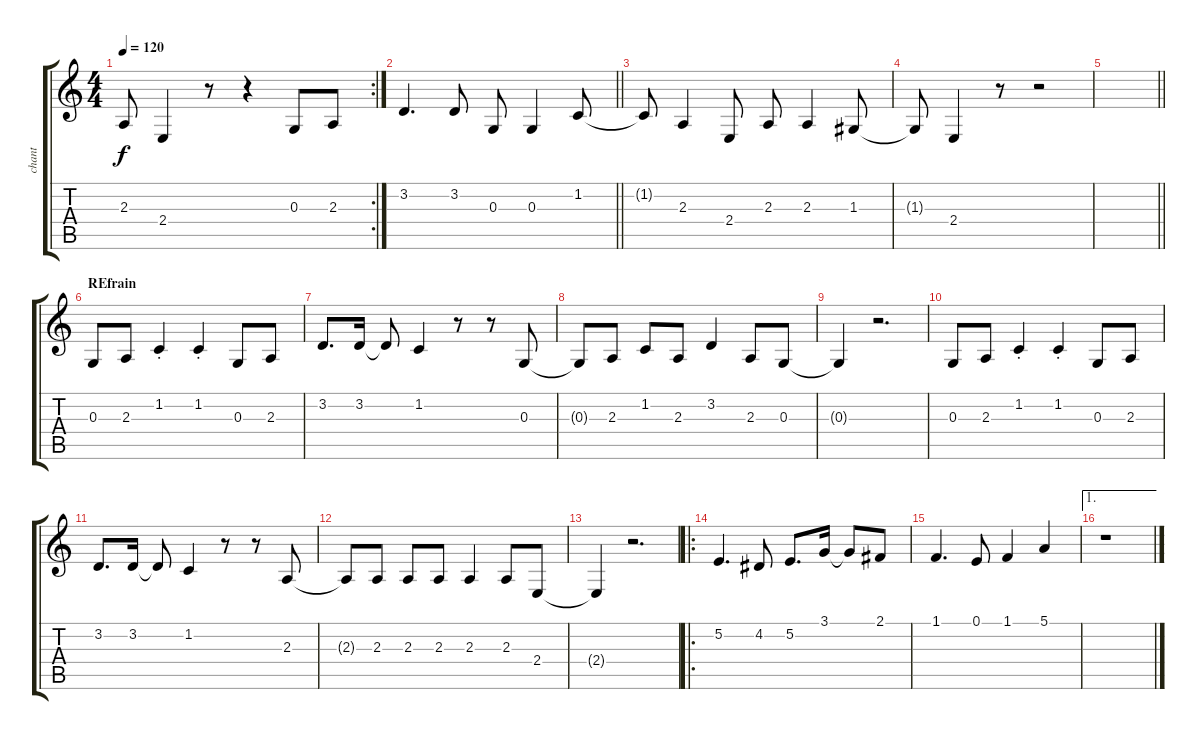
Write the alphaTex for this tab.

\track ("chant" "chant") {instrument clarinet}
\staff {score tabs}
\tuning (E4 B3 G3 D3 A2 E2) {hide}
\rc 2
\ts (4 4)
\tempo 120
\clef g2
\ks c
2.3.8{dy f} 2.4.4 r.8 r.4 0.3.8 2.3.8 |
\barLineRight lightlight
3.2.4{d} 3.2.8 0.3.8 0.3.4 1.2.8 |
1.2{t}.8 2.3.4 2.4.8 2.3.8 2.3.4 1.3.8 |
1.3{t}.8 2.4.4 r.8 r.2 |
\barLineRight lightlight
|
\section ("" "REfrain")
0.3.8 2.3.8 1.2{st}.4 1.2{st}.4 0.3.8 2.3.8 |
3.2.8{d} 3.2.16 3.2{t}.8 1.2.4 r.8 r.8 0.3.8 |
0.3{t}.8 2.3.8 1.2.8 2.3.8 3.2.4 2.3.8 0.3.8 |
0.3{t}.4 r.2{d} |
0.3.8 2.3.8 1.2{st}.4 1.2{st}.4 0.3.8 2.3.8 |
3.2.8{d} 3.2.16 3.2{t}.8 1.2.4 r.8 r.8 2.3.8 |
2.3{t}.8 2.3.8 2.3.8 2.3.8 2.3.4 2.3.8 2.4.8 |
2.4{t}.4 r.2{d} |
\ro
5.2.4{d} 4.2.8 5.2.8{d} 3.1.16 3.1{t}.8 2.1.8 |
1.1.4{d} 0.1.8 1.1.4 5.1.4 |
\ae 1
r.1
